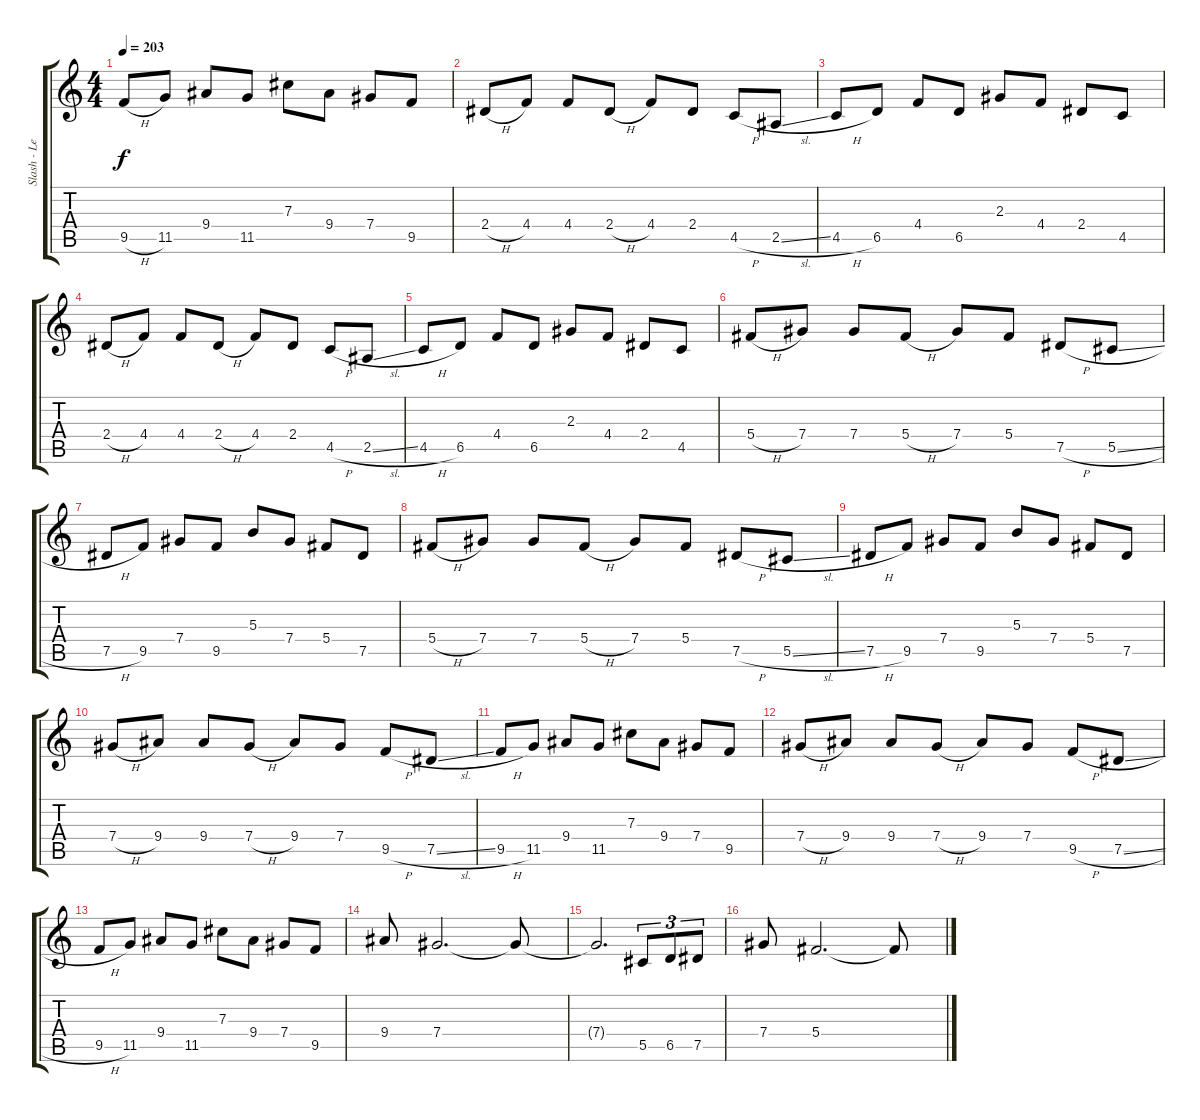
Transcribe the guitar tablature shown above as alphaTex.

\track ("Slash - Lead" "Slash - Le") {instrument overdrivenguitar}
\staff {score tabs}
\tuning (Eb4 Bb3 Gb3 Db3 Ab2 Eb2) {hide}
\ts (4 4)
\tempo 203
\clef g2
\ks c
9.5{h}.8{dy f} 11.5.8 9.4.8 11.5.8 7.3.8 9.4.8 7.4.8 9.5.8 |
2.4{h}.8 4.4.8 4.4.8 2.4{h}.8 4.4.8 2.4.8 4.5{h}.8 2.5{sl}.8 |
4.5{h}.8 6.5.8 4.4.8 6.5.8 2.3.8 4.4.8 2.4.8 4.5.8 |
2.4{h}.8 4.4.8 4.4.8 2.4{h}.8 4.4.8 2.4.8 4.5{h}.8 2.5{sl}.8 |
4.5{h}.8 6.5.8 4.4.8 6.5.8 2.3.8 4.4.8 2.4.8 4.5.8 |
5.4{h}.8 7.4.8 7.4.8 5.4{h}.8 7.4.8 5.4.8 7.5{h}.8 5.5{sl}.8 |
7.5{h}.8 9.5.8 7.4.8 9.5.8 5.3.8 7.4.8 5.4.8 7.5.8 |
5.4{h}.8 7.4.8 7.4.8 5.4{h}.8 7.4.8 5.4.8 7.5{h}.8 5.5{sl}.8 |
7.5{h}.8 9.5.8 7.4.8 9.5.8 5.3.8 7.4.8 5.4.8 7.5.8 |
7.4{h}.8 9.4.8 9.4.8 7.4{h}.8 9.4.8 7.4.8 9.5{h}.8 7.5{sl}.8 |
9.5{h}.8 11.5.8 9.4.8 11.5.8 7.3.8 9.4.8 7.4.8 9.5.8 |
7.4{h}.8 9.4.8 9.4.8 7.4{h}.8 9.4.8 7.4.8 9.5{h}.8 7.5{sl}.8 |
9.5{h}.8 11.5.8 9.4.8 11.5.8 7.3.8 9.4.8 7.4.8 9.5.8 |
9.4.8 7.4.2{d} 7.4{t}.8 |
7.4{t}.2{d} 5.5.8{tu (3 2)} 6.5.8{tu (3 2)} 7.5.8{tu (3 2)} |
7.4.8 5.4.2{d} 5.4{t}.8
